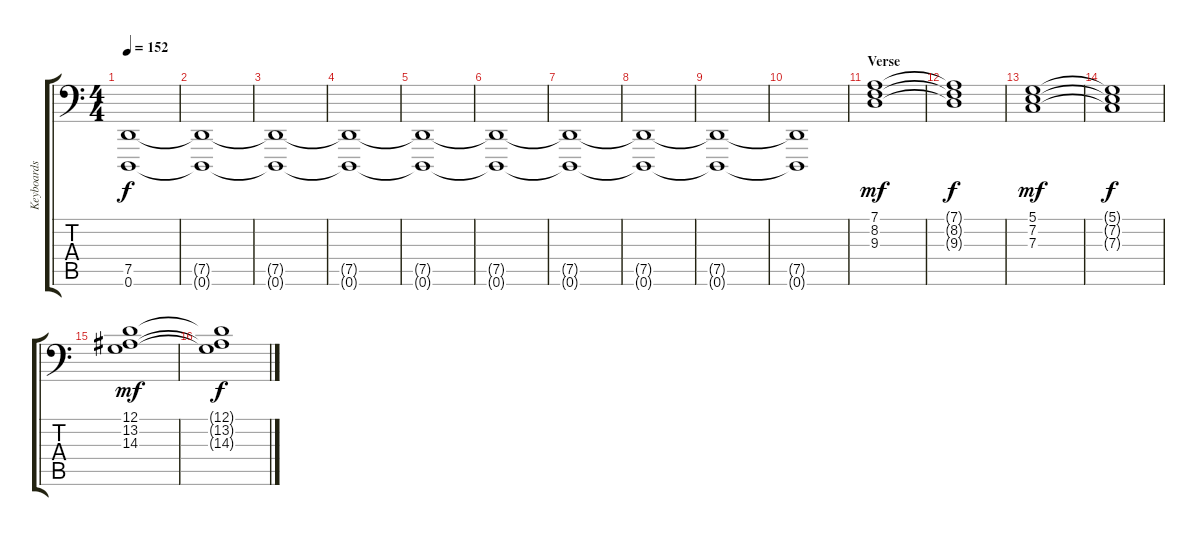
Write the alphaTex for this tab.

\track ("Keyboards" "Keyboards") {instrument stringensemble1}
\staff {score tabs}
\tuning (D3 A2 F2 C2 G1 D1) {hide}
\ts (4 4)
\tempo 152
\clef f4
\ks c
(7.5{t} 0.6{t}).1{dy f} |
(7.5{t} 0.6{t}).1 |
(7.5{t} 0.6{t}).1 |
(7.5{t} 0.6{t}).1 |
(7.5{t} 0.6{t}).1 |
(7.5{t} 0.6{t}).1 |
(7.5{t} 0.6{t}).1 |
(7.5{t} 0.6{t}).1 |
(7.5{t} 0.6{t}).1 |
(7.5{t} 0.6{t}).1 |
\section ("" "Verse")
(7.1 8.2 9.3).1{dy mf volume 10} |
(7.1{t} 8.2{t} 9.3{t}).1{dy f} |
(5.1 7.2 7.3).1{dy mf} |
(5.1{t} 7.2{t} 7.3{t}).1{dy f} |
(12.1 13.2 14.3).1{dy mf} |
(12.1{t} 13.2{t} 14.3{t}).1{dy f}
